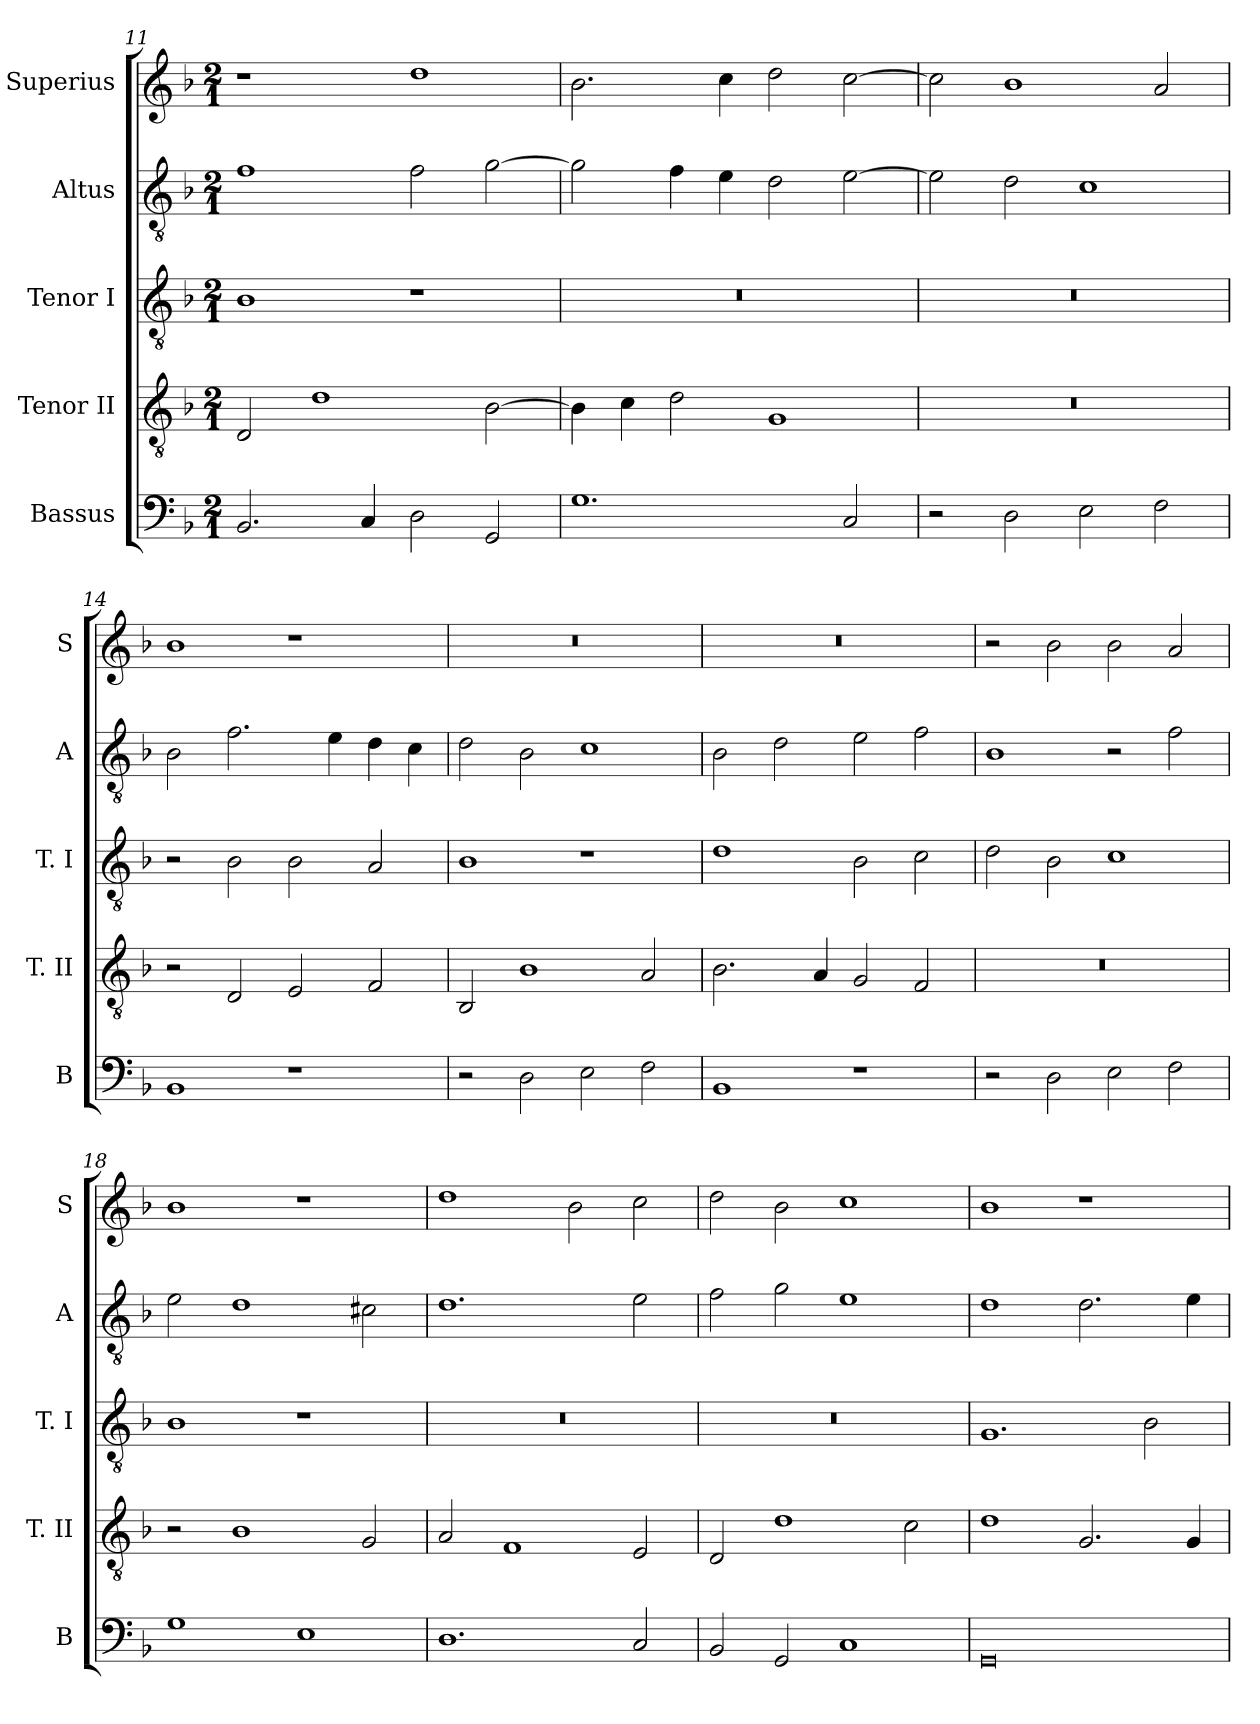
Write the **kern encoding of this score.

**kern	**kern	**kern	**kern	**kern
*part5	*part4	*part3	*part2	*part1
*staff5	*staff4	*staff3	*staff2	*staff1
*I"Bassus	*I"Tenor II	*I"Tenor I	*I"Altus	*I"Superius
*I'B	*I'T. II	*I'T. I	*I'A	*I'S
*clefF4	*clefGv2	*clefGv2	*clefGv2	*clefG2
*k[b-]	*k[b-]	*k[b-]	*k[b-]	*k[b-]
*F:	*F:	*F:	*F:	*F:
*M2/1	*M2/1	*M2/1	*M2/1	*M2/1
=11	=11	=11	=11	=11
2.BB-	2D	1B-	1f	1r
.	1d	.	.	.
4C	.	.	.	.
2D	.	1r	2f	1dd
2GG	[2B-	.	[2g	.
=12	=12	=12	=12	=12
1.G	4B-]	0r	2g]	2.b-
.	4c	.	.	.
.	2d	.	4f	.
.	.	.	4e	4cc
.	1G	.	2d	2dd
2C	.	.	[2e	[2cc
=13	=13	=13	=13	=13
2r	0r	0r	2e]	2cc]
2D	.	.	2d	1b-
2E	.	.	1c	.
2F	.	.	.	2a
=14	=14	=14	=14	=14
1BB-	2r	2r	2B-	1b-
.	2D	2B-	2.f	.
1r	2E	2B-	.	1r
.	.	.	4e	.
.	2F	2A	4d	.
.	.	.	4c	.
=15	=15	=15	=15	=15
2r	2BB-	1B-	2d	0r
2D	1B-	.	2B-	.
2E	.	1r	1c	.
2F	2A	.	.	.
=16	=16	=16	=16	=16
1BB-	2.B-	1d	2B-	0r
.	.	.	2d	.
.	4A	.	.	.
1r	2G	2B-	2e	.
.	2F	2c	2f	.
=17	=17	=17	=17	=17
2r	0r	2d	1B-	2r
2D	.	2B-	.	2b-
2E	.	1c	2r	2b-
2F	.	.	2f	2a
=18	=18	=18	=18	=18
1G	2r	1B-	2e	1b-
.	1B-	.	1d	.
1E	.	1r	.	1r
.	2G	.	2c#X	.
=19	=19	=19	=19	=19
1.D	2A	0r	1.d	1dd
.	1F	.	.	.
.	.	.	.	2b-
2C	2E	.	2e	2cc
=20	=20	=20	=20	=20
2BB-	2D	0r	2f	2dd
2GG	1d	.	2g	2b-
1C	.	.	1e	1cc
.	2c	.	.	.
=21	=21	=21	=21	=21
0GG	1d	1.G	1d	1b-
.	2.G	.	2.d	1r
.	.	2B-	.	.
.	4G	.	4e	.
=	=	=	=	=
*-	*-	*-	*-	*-
